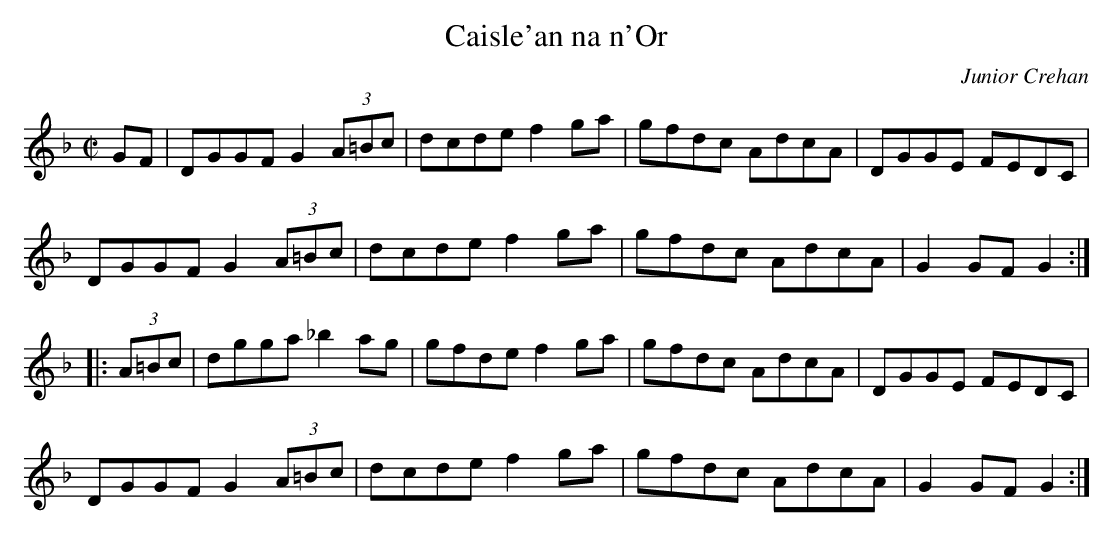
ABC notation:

X:1
T:Caisle'an na n'Or
C:Junior Crehan
M:C|
K:Gdor
GF|DGGF G2 (3A=Bc|dcde f2ga|gfdc AdcA|DGGE FEDC|
DGGF G2 (3A=Bc|dcde f2ga|gfdc AdcA|G2GF G2:|
|:(3A=Bc|dgga _b2ag|gfde f2ga|gfdc AdcA|DGGE FEDC|
DGGF G2 (3A=Bc|dcde f2ga|gfdc AdcA|G2GF G2:|
